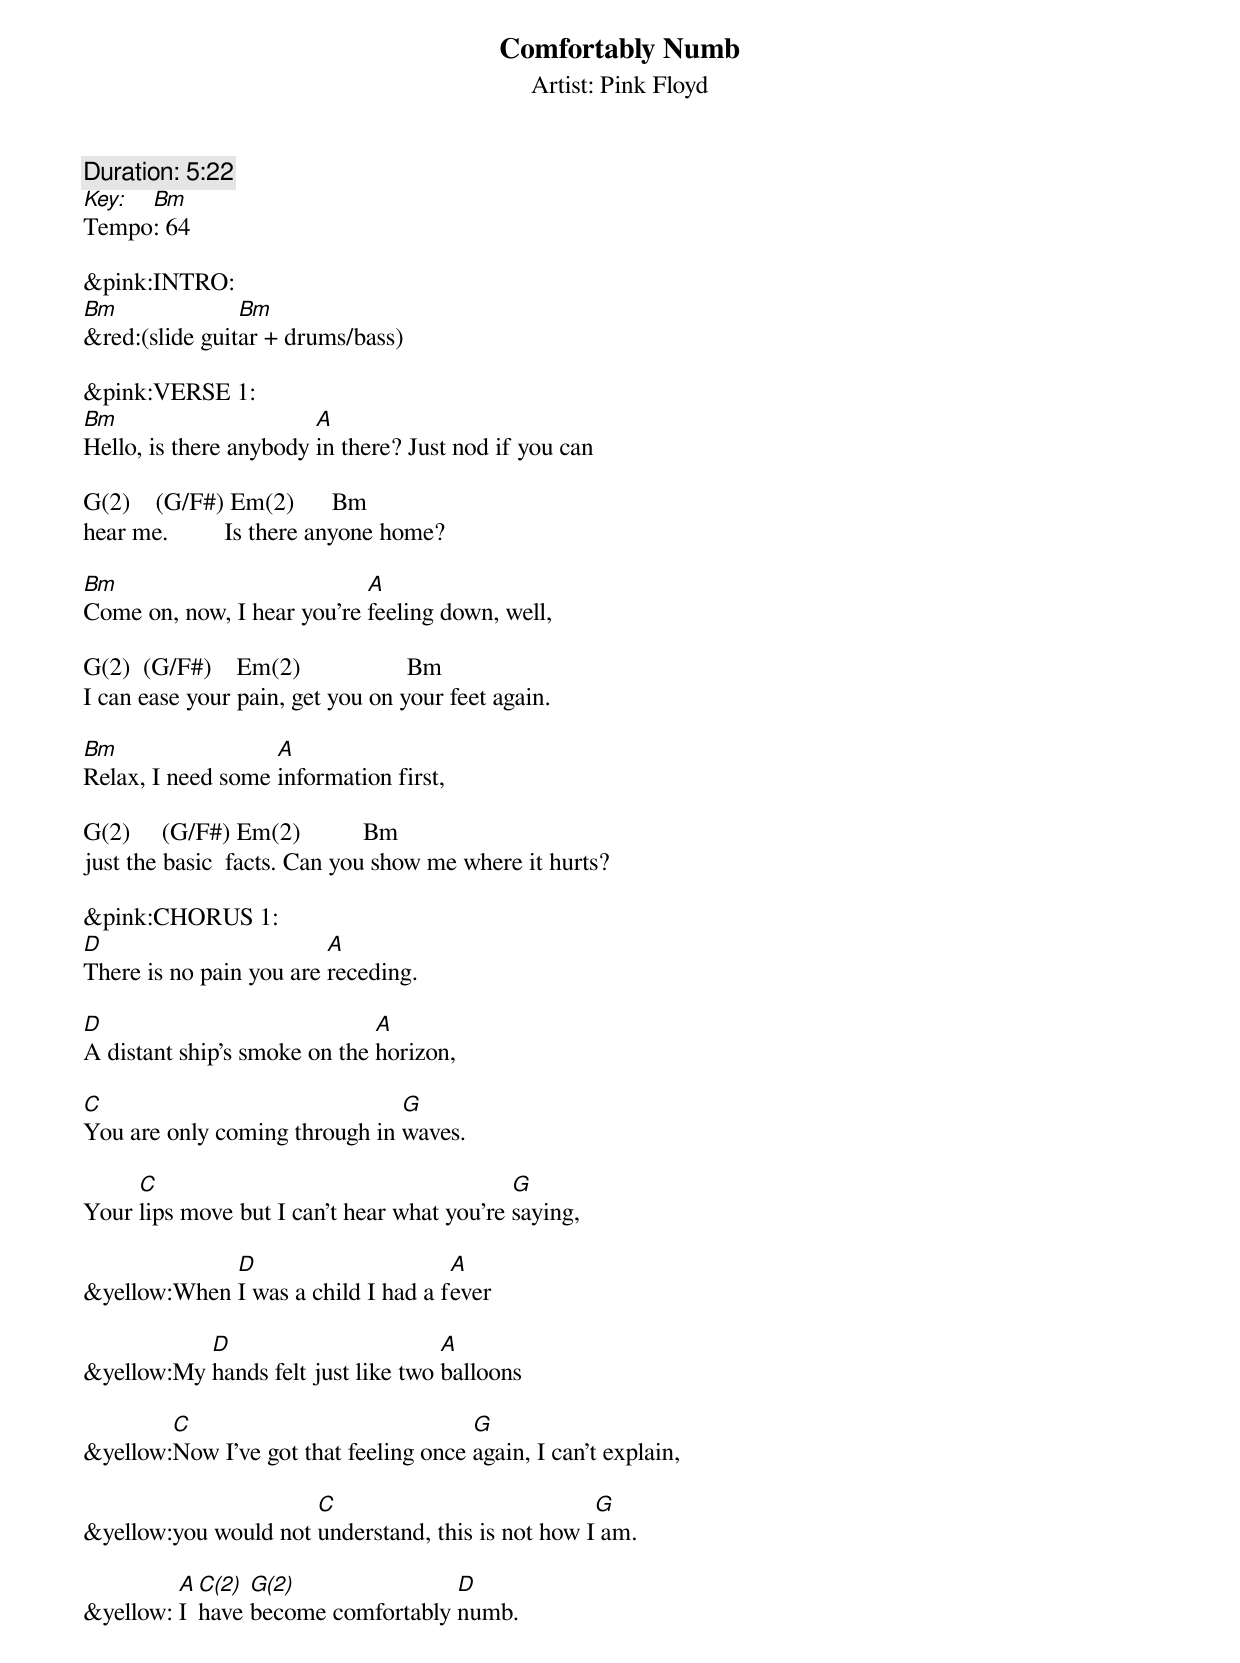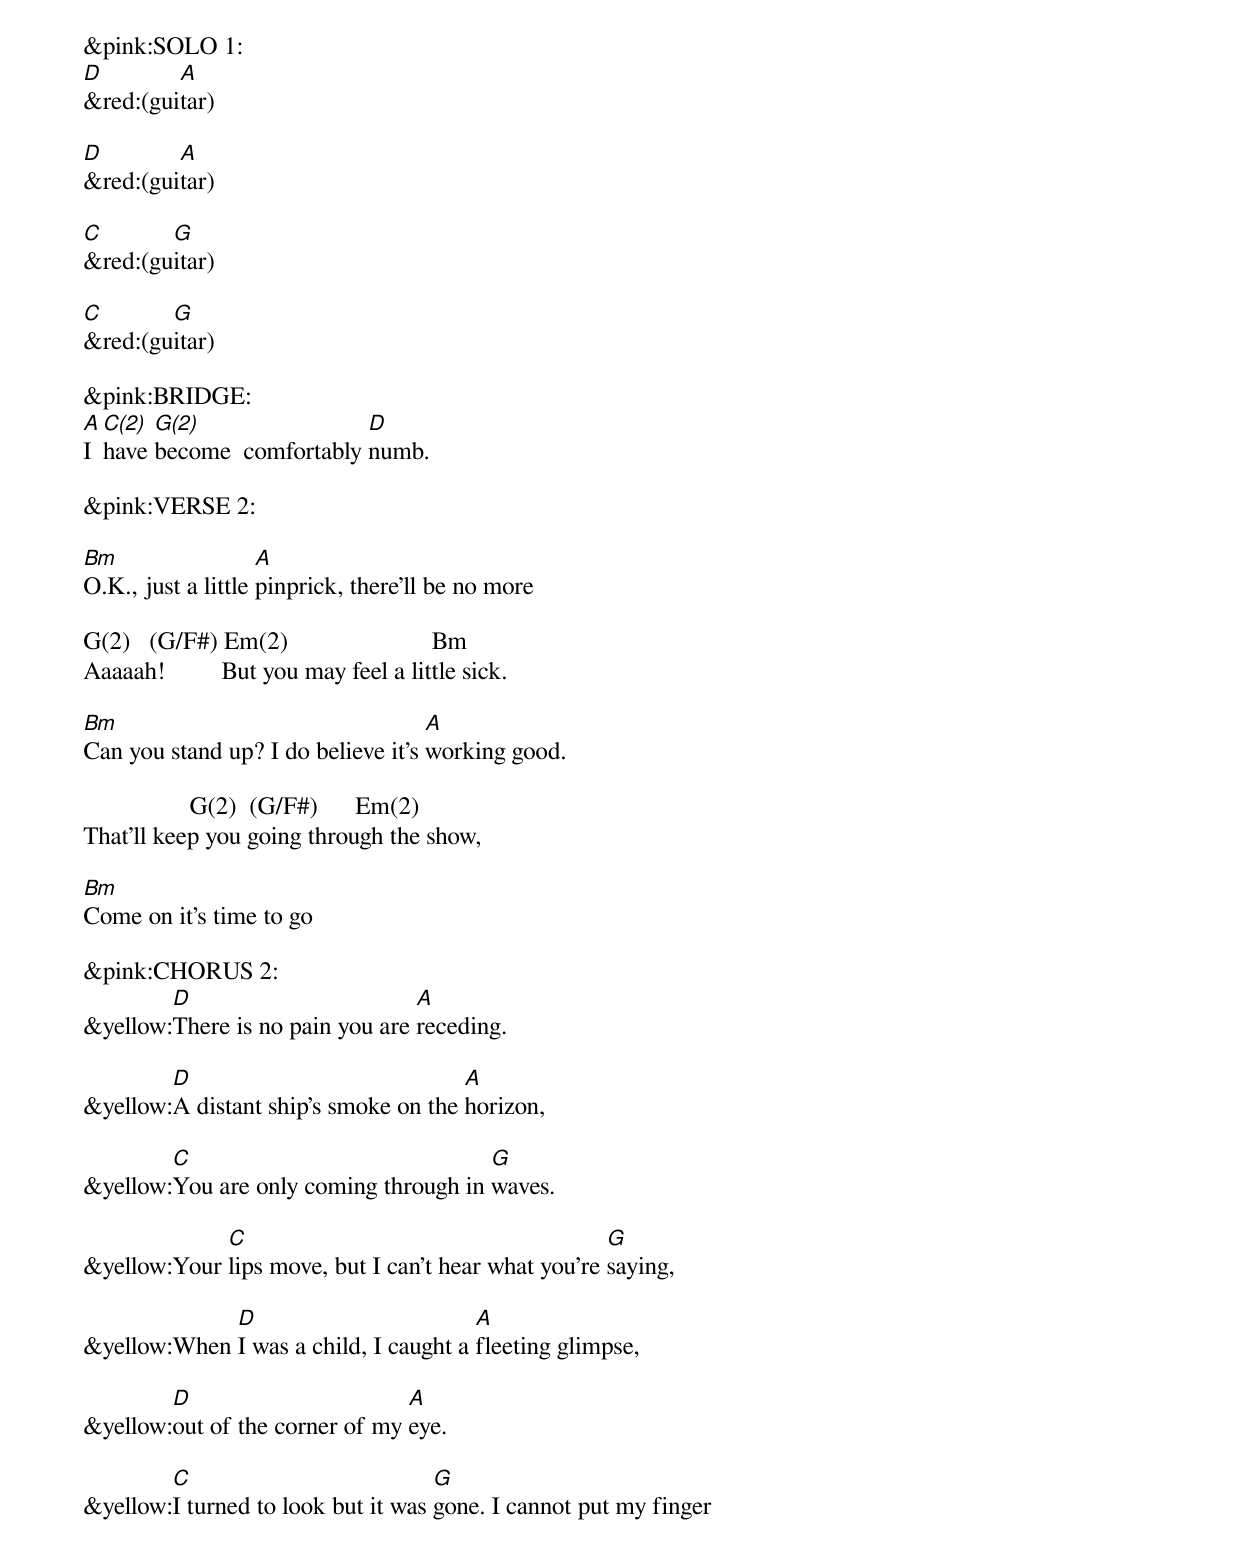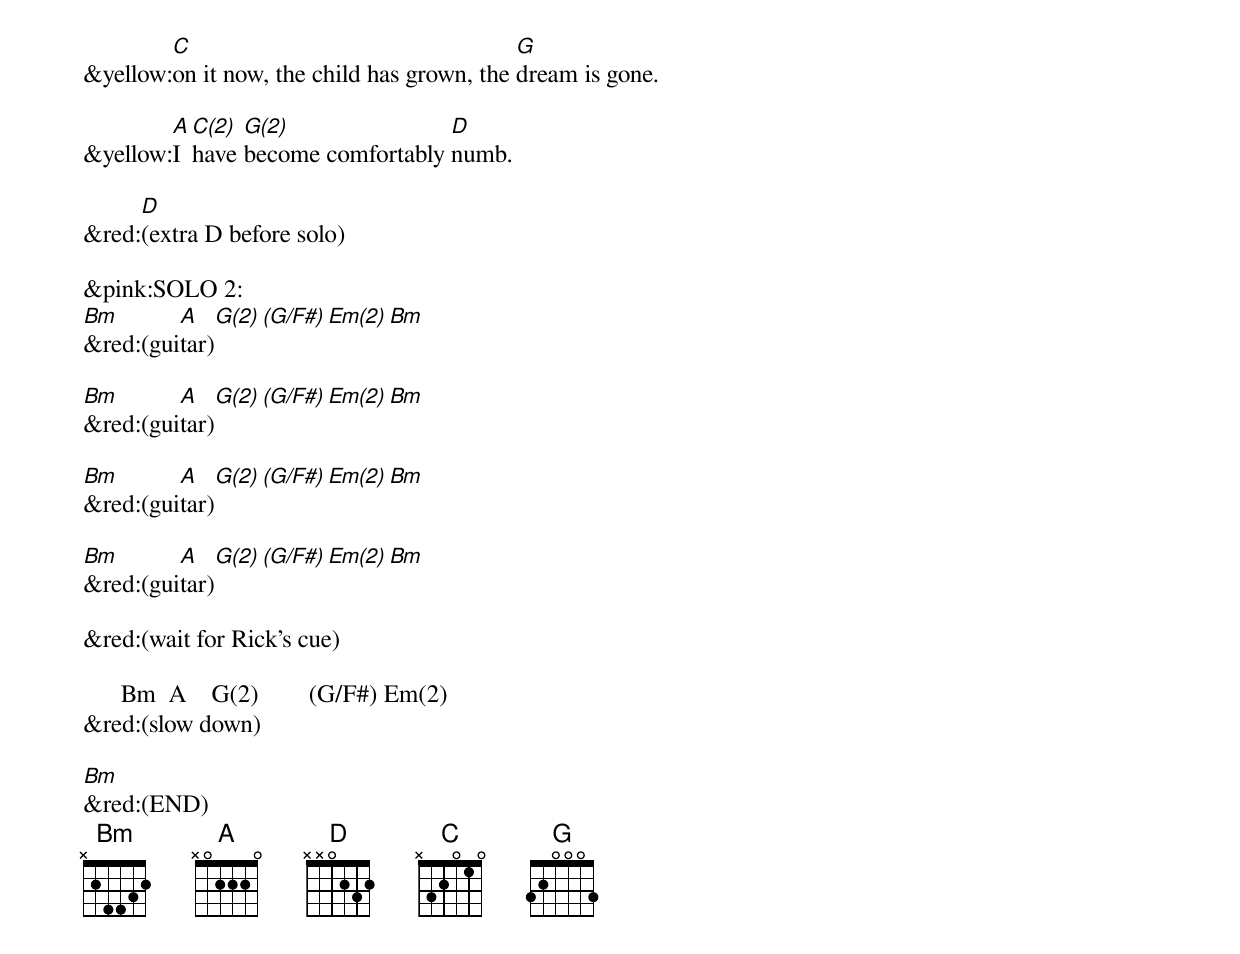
Comfortably Numb
Artist: Pink Floyd
Duration: 5:22
Key: Bm
Tempo: 64

&pink:INTRO:
Bm              Bm
&red:(slide guitar + drums/bass)

&pink:VERSE 1:
Bm                      A
Hello, is there anybody in there? Just nod if you can

G(2)    (G/F#) Em(2)      Bm
hear me.         Is there anyone home?

Bm                          A
Come on, now, I hear you're feeling down, well,

G(2)  (G/F#)    Em(2)                 Bm
I can ease your pain, get you on your feet again.

Bm                 A
Relax, I need some information first,

G(2)     (G/F#) Em(2)          Bm
just the basic  facts. Can you show me where it hurts?

&pink:CHORUS 1:
D                        A
There is no pain you are receding.

D                             A
A distant ship's smoke on the horizon,

C                              G
You are only coming through in waves.

     C                                      G
Your lips move but I can't hear what you're saying,

             D                      A
&yellow:When I was a child I had a fever

           D                        A
&yellow:My hands felt just like two balloons

        C                              G
&yellow:Now I've got that feeling once again, I can't explain,

                      C                            G
&yellow:you would not understand, this is not how I am.

         A C(2) G(2)               D
&yellow: I have become comfortably numb.

&pink:SOLO 1:
D        A
&red:(guitar)

D        A
&red:(guitar)

C       G
&red:(guitar)

C       G
&red:(guitar)

&pink:BRIDGE:
A C(2) G(2)                D
I have become  comfortably numb.

&pink:VERSE 2:

Bm                  A
O.K., just a little pinprick, there'll be no more

G(2)   (G/F#) Em(2)                       Bm
Aaaaah!         But you may feel a little sick.

Bm                                  A
Can you stand up? I do believe it's working good.

                 G(2)  (G/F#)      Em(2)
That'll keep you going through the show,

Bm
Come on it's time to go

&pink:CHORUS 2:
        D                        A
&yellow:There is no pain you are receding.

        D                             A
&yellow:A distant ship's smoke on the horizon,

        C                              G
&yellow:You are only coming through in waves.

             C                                       G
&yellow:Your lips move, but I can't hear what you're saying,

             D                         A
&yellow:When I was a child, I caught a fleeting glimpse,

        D                       A
&yellow:out of the corner of my eye.

        C                           G
&yellow:I turned to look but it was gone. I cannot put my finger

        C                                   G
&yellow:on it now, the child has grown, the dream is gone.

        A C(2) G(2)               D
&yellow:I have become comfortably numb.

     D
&red:(extra D before solo)

&pink:SOLO 2:
Bm       A    G(2) (G/F#) Em(2)   Bm
&red:(guitar)

Bm       A    G(2) (G/F#) Em(2)   Bm
&red:(guitar)

Bm       A    G(2) (G/F#) Em(2)   Bm
&red:(guitar)

Bm       A    G(2) (G/F#) Em(2)   Bm
&red:(guitar)

&red:(wait for Rick's cue)

      Bm  A    G(2)        (G/F#) Em(2)
&red:(slow down)

Bm
&red:(END)
